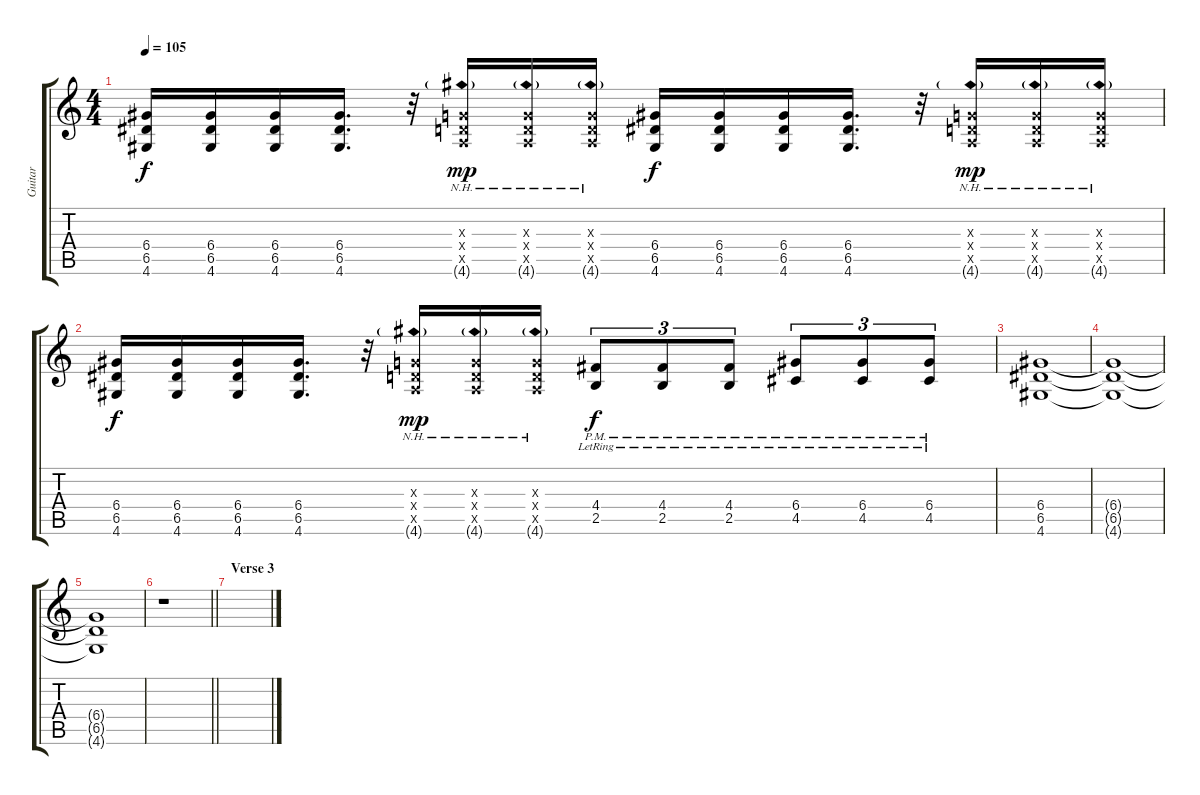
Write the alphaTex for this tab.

\track ("Guitar" "Guitar") {instrument distortionguitar}
\staff {score tabs}
\tuning (E4 B3 G3 D3 A2 E2) {hide}
\ts (4 4)
\tempo 105
\clef g2
\ks c
(6.4 6.5 4.6).16{dy f} (6.4 6.5 4.6).16 (6.4 6.5 4.6).16 (6.4 6.5 4.6).16{d} r.32 (0.3{x} 0.4{x} 0.5{x} 4.6{nh g}).16{dy mp} (0.3{x} 0.4{x} 0.5{x} 4.6{nh g}).16 (0.3{x} 0.4{x} 0.5{x} 4.6{nh g}).16 (6.4 6.5 4.6).16{dy f} (6.4 6.5 4.6).16 (6.4 6.5 4.6).16 (6.4 6.5 4.6).16{d} r.32 (0.3{x} 0.4{x} 0.5{x} 4.6{nh g}).16{dy mp} (0.3{x} 0.4{x} 0.5{x} 4.6{nh g}).16 (0.3{x} 0.4{x} 0.5{x} 4.6{nh g}).16 |
(6.4 6.5 4.6).16{dy f} (6.4 6.5 4.6).16 (6.4 6.5 4.6).16 (6.4 6.5 4.6).16{d} r.32 (0.3{x} 0.4{x} 0.5{x} 4.6{nh g}).16{dy mp} (0.3{x} 0.4{x} 0.5{x} 4.6{nh g}).16 (0.3{x} 0.4{x} 0.5{x} 4.6{nh g}).16 (4.4{pm lr} 2.5{pm lr}).8{tu (3 2) dy f} (4.4{pm lr} 2.5{pm lr}).8{tu (3 2)} (4.4{pm lr} 2.5{pm lr}).8{tu (3 2)} (6.4{pm lr} 4.5{pm lr}).8{tu (3 2)} (6.4{pm lr} 4.5{pm lr}).8{tu (3 2)} (6.4{pm lr} 4.5{pm lr}).8{tu (3 2)} |
(6.4 6.5 4.6).1 |
(6.4{t} 6.5{t} 4.6{t}).1{volume 0} |
(6.4{t} 6.5{t} 4.6{t}).1 |
\barLineRight lightlight
r.1 |
\section ("" "Verse 3")
